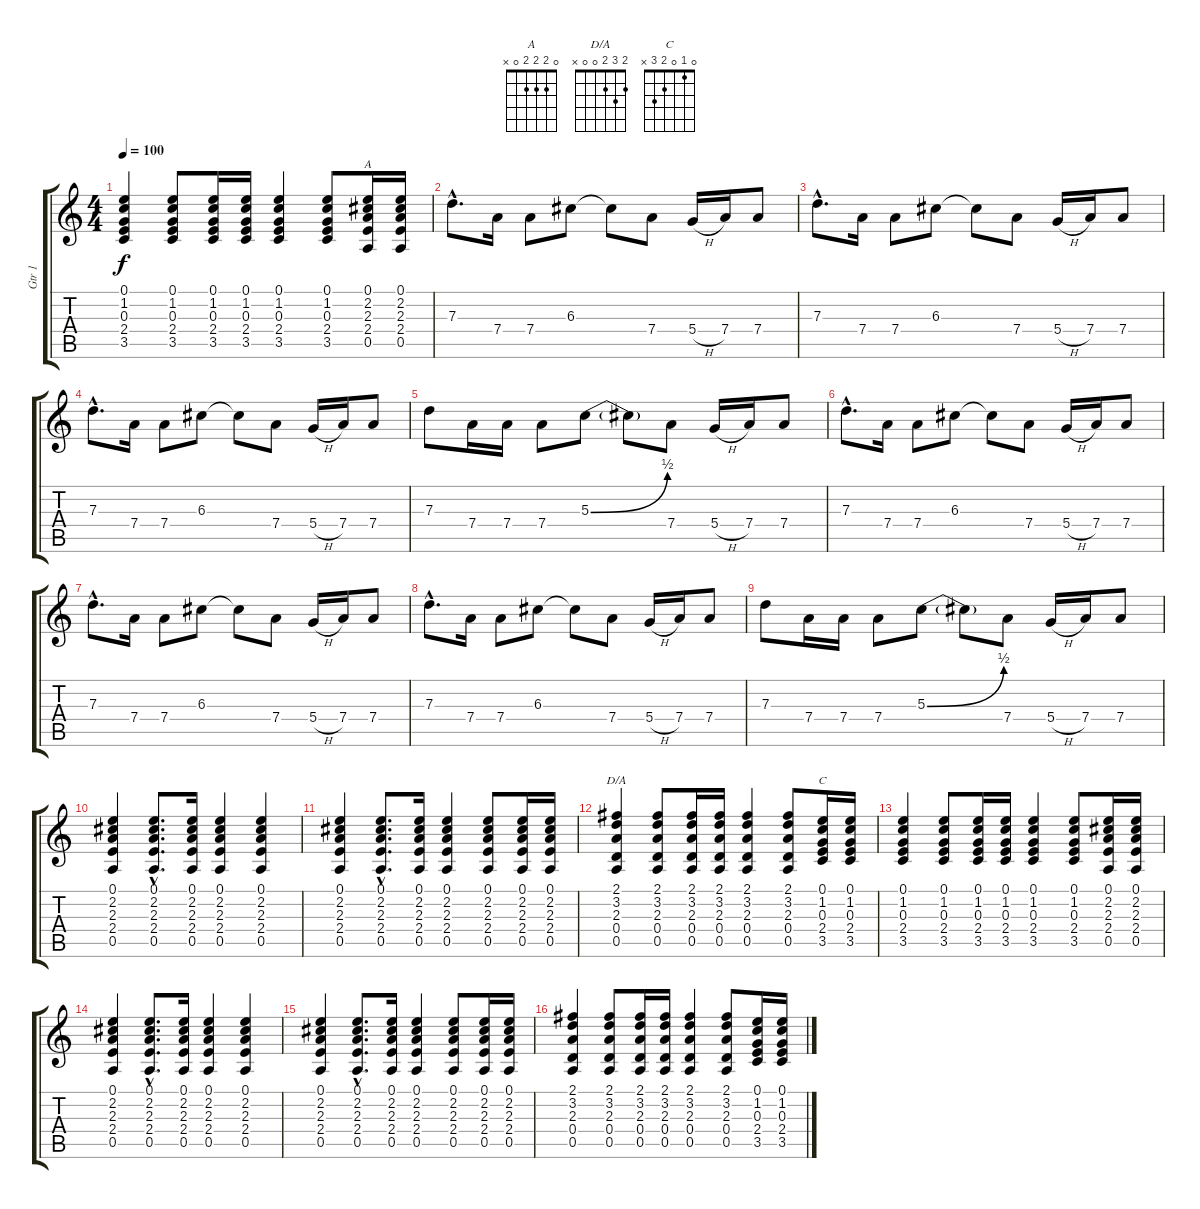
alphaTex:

\track ("Gtr 1" "Gtr 1") {instrument distortionguitar}
\staff {score tabs}
\tuning (E4 B3 G3 D3 A2 E2) {hide}
\chord ("A" 0 2 2 2 0 x)
\chord ("D/A" 2 3 2 0 0 x)
\chord ("C" 0 1 0 2 3 x)
\ts (4 4)
\tempo 100
\clef g2
\ks c
(0.1 1.2 0.3 2.4 3.5).4{dy f} (0.1 1.2 0.3 2.4 3.5).8 (0.1 1.2 0.3 2.4 3.5).16 (0.1 1.2 0.3 2.4 3.5).16 (0.1 1.2 0.3 2.4 3.5).4 (0.1 1.2 0.3 2.4 3.5).8 (0.1 2.2 2.3 2.4 0.5).16{ch "A"} (0.1 2.2 2.3 2.4 0.5).16 |
7.3{hac}.8{d} 7.4.16 7.4.8 6.3.8 6.3{t}.8 7.4.8 5.4{h}.16 7.4.16 7.4.8 |
7.3{hac}.8{d} 7.4.16 7.4.8 6.3.8 6.3{t}.8 7.4.8 5.4{h}.16 7.4.16 7.4.8 |
7.3{hac}.8{d} 7.4.16 7.4.8 6.3.8 6.3{t}.8 7.4.8 5.4{h}.16 7.4.16 7.4.8 |
7.3.8 7.4.16 7.4.16 7.4.8 5.3{be (bend 0 0 60 2)}.8 5.3{t}.8 7.4.8 5.4{h}.16 7.4.16 7.4.8 |
7.3{hac}.8{d} 7.4.16 7.4.8 6.3.8 6.3{t}.8 7.4.8 5.4{h}.16 7.4.16 7.4.8 |
7.3{hac}.8{d} 7.4.16 7.4.8 6.3.8 6.3{t}.8 7.4.8 5.4{h}.16 7.4.16 7.4.8 |
7.3{hac}.8{d} 7.4.16 7.4.8 6.3.8 6.3{t}.8 7.4.8 5.4{h}.16 7.4.16 7.4.8 |
7.3.8 7.4.16 7.4.16 7.4.8 5.3{be (bend 0 0 60 2)}.8 5.3{t}.8 7.4.8 5.4{h}.16 7.4.16 7.4.8 |
(0.1 2.2 2.3 2.4 0.5).4 (0.1{hac} 2.2{hac} 2.3{hac} 2.4{hac} 0.5{hac}).8{d} (0.1 2.2 2.3 2.4 0.5).16 (0.1 2.2 2.3 2.4 0.5).4 (0.1 2.2 2.3 2.4 0.5).4 |
(0.1 2.2 2.3 2.4 0.5).4 (0.1{hac} 2.2{hac} 2.3{hac} 2.4{hac} 0.5{hac}).8{d} (0.1 2.2 2.3 2.4 0.5).16 (0.1 2.2 2.3 2.4 0.5).4 (0.1 2.2 2.3 2.4 0.5).8 (0.1 2.2 2.3 2.4 0.5).16 (0.1 2.2 2.3 2.4 0.5).16 |
(2.1 3.2 2.3 0.4 0.5).4{ch "D/A"} (2.1 3.2 2.3 0.4 0.5).8 (2.1 3.2 2.3 0.4 0.5).16 (2.1 3.2 2.3 0.4 0.5).16 (2.1 3.2 2.3 0.4 0.5).4 (2.1 3.2 2.3 0.4 0.5).8 (0.1 1.2 0.3 2.4 3.5).16{ch "C"} (0.1 1.2 0.3 2.4 3.5).16 |
(0.1 1.2 0.3 2.4 3.5).4 (0.1 1.2 0.3 2.4 3.5).8 (0.1 1.2 0.3 2.4 3.5).16 (0.1 1.2 0.3 2.4 3.5).16 (0.1 1.2 0.3 2.4 3.5).4 (0.1 1.2 0.3 2.4 3.5).8 (0.1 2.2 2.3 2.4 0.5).16 (0.1 2.2 2.3 2.4 0.5).16 |
(0.1 2.2 2.3 2.4 0.5).4 (0.1{hac} 2.2{hac} 2.3{hac} 2.4{hac} 0.5{hac}).8{d} (0.1 2.2 2.3 2.4 0.5).16 (0.1 2.2 2.3 2.4 0.5).4 (0.1 2.2 2.3 2.4 0.5).4 |
(0.1 2.2 2.3 2.4 0.5).4 (0.1{hac} 2.2{hac} 2.3{hac} 2.4{hac} 0.5{hac}).8{d} (0.1 2.2 2.3 2.4 0.5).16 (0.1 2.2 2.3 2.4 0.5).4 (0.1 2.2 2.3 2.4 0.5).8 (0.1 2.2 2.3 2.4 0.5).16 (0.1 2.2 2.3 2.4 0.5).16 |
(2.1 3.2 2.3 0.4 0.5).4 (2.1 3.2 2.3 0.4 0.5).8 (2.1 3.2 2.3 0.4 0.5).16 (2.1 3.2 2.3 0.4 0.5).16 (2.1 3.2 2.3 0.4 0.5).4 (2.1 3.2 2.3 0.4 0.5).8 (0.1 1.2 0.3 2.4 3.5).16 (0.1 1.2 0.3 2.4 3.5).16
